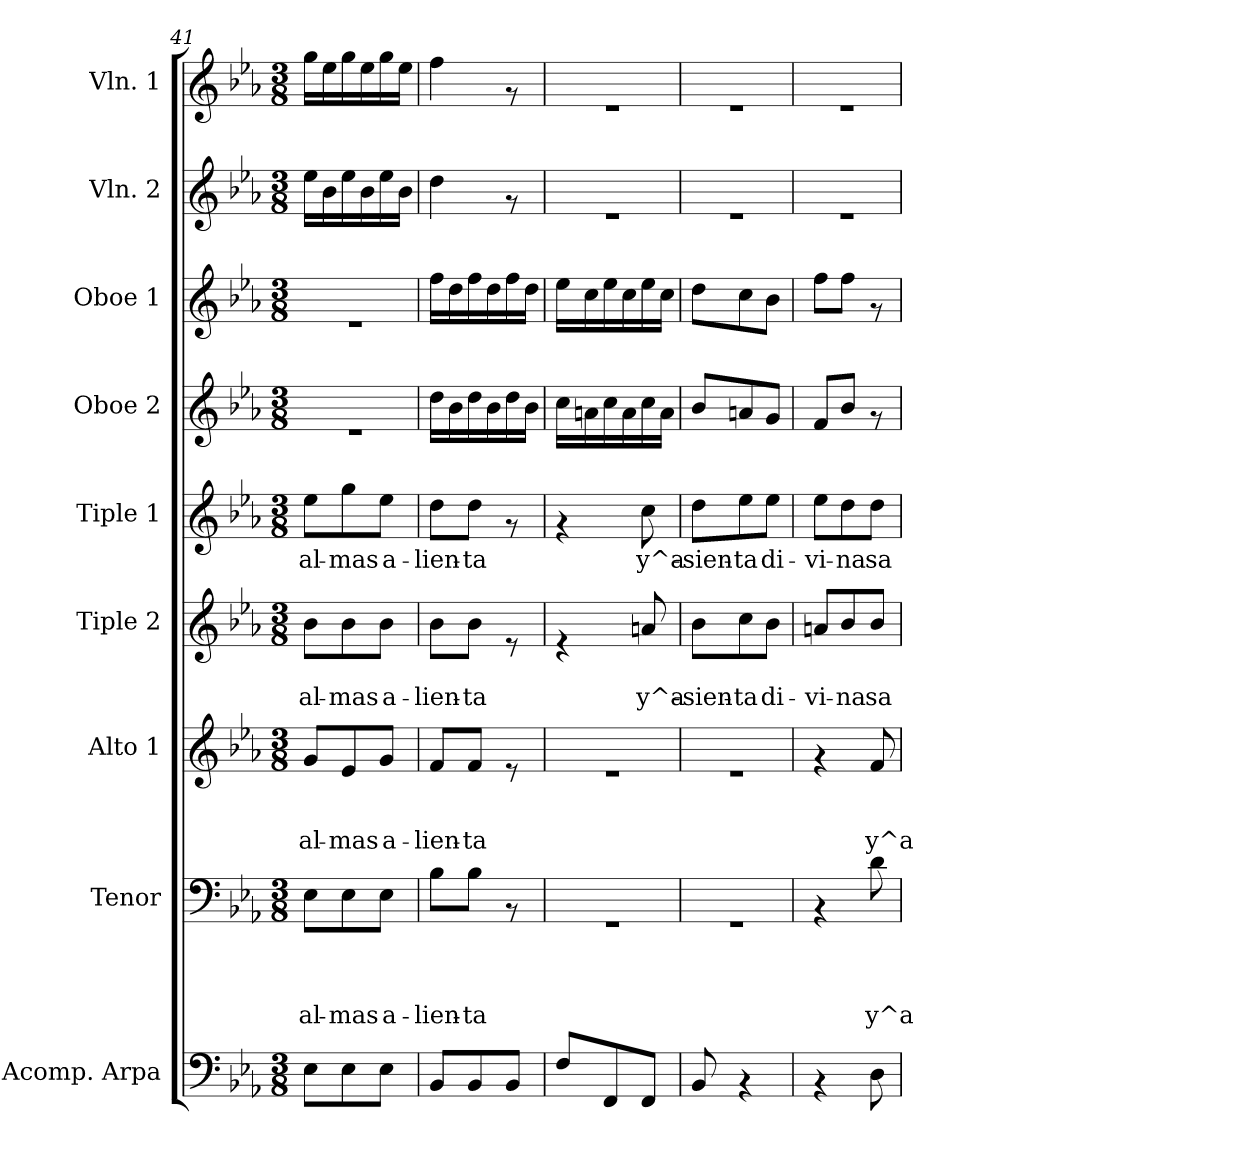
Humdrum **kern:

**kern	**kern	**text	**text	**text	**text	**kern	**text	**text	**text	**kern	**text	**text	**kern	**text	**kern	**kern	**kern	**kern
*part9	*part8	*part8	*part8	*part8	*part8	*part7	*part7	*part7	*part7	*part6	*part6	*part6	*part5	*part5	*part4	*part3	*part2	*part1
*staff9	*staff8	*staff8	*staff8	*staff8	*staff8	*staff7	*staff7	*staff7	*staff7	*staff6	*staff6	*staff6	*staff5	*staff5	*staff4	*staff3	*staff2	*staff1
*I"Acomp. Arpa	*I"Tenor	*	*	*	*	*I"Alto 1	*	*	*	*I"Tiple 2	*	*	*I"Tiple 1	*	*I"Oboe 2	*I"Oboe 1	*I"Vln. 2	*I"Vln. 1
*I'Acomp. Arpa	*I'Tenor	*	*	*	*	*I'Alto 1	*	*	*	*I'Tiple 2	*	*	*I'Tiple 1	*	*I'Oboe 2	*I'Oboe 1	*I'Vln. 2	*I'Vln. 1
*clefF4	*clefF4	*	*	*	*	*clefG2	*	*	*	*clefG2	*	*	*clefG2	*	*clefG2	*clefG2	*clefG2	*clefG2
*k[b-e-a-]	*k[b-e-a-]	*	*	*	*	*k[b-e-a-]	*	*	*	*k[b-e-a-]	*	*	*k[b-e-a-]	*	*k[b-e-a-]	*k[b-e-a-]	*k[b-e-a-]	*k[b-e-a-]
*E-:	*E-:	*	*	*	*	*E-:	*	*	*	*E-:	*	*	*E-:	*	*E-:	*E-:	*E-:	*E-:
*M3/8	*M3/8	*	*	*	*	*M3/8	*	*	*	*M3/8	*	*	*M3/8	*	*M3/8	*M3/8	*M3/8	*M3/8
=41	=41	=41	=41	=41	=41	=41	=41	=41	=41	=41	=41	=41	=41	=41	=41	=41	=41	=41
!	!	!	!	!	!LO:LY:b	!	!	!	!LO:LY:b	!	!	!LO:LY:b	!	!LO:LY:b	!	!	!	!
8E-\L	8E-\L	.	.	.	al-	8g/L	.	.	al-	8b-\L	.	al-	8ee-\L	al-	4.re	4.re	16ee-\LL	16gg\LL
.	.	.	.	.	.	.	.	.	.	.	.	.	.	.	.	.	16b-\	16ee-\
!	!	!	!	!	!LO:LY:b	!	!	!	!LO:LY:b	!	!	!LO:LY:b	!	!LO:LY:b	!	!	!	!
8E-\	8E-\	.	.	.	-mas	8e-/	.	.	-mas	8b-\	.	-mas	8gg\	-mas	.	.	16ee-\	16gg\
.	.	.	.	.	.	.	.	.	.	.	.	.	.	.	.	.	16b-\	16ee-\
!	!	!	!	!	!LO:LY:b	!	!	!	!LO:LY:b	!	!	!LO:LY:b	!	!LO:LY:b	!	!	!	!
8E-\J	8E-\J	.	.	.	a-	8g/J	.	.	a-	8b-\J	.	a-	8ee-\J	a-	.	.	16ee-\	16gg\
.	.	.	.	.	.	.	.	.	.	.	.	.	.	.	.	.	16b-\JJ	16ee-\JJ
!!LO:PB:g=z
=42	=42	=42	=42	=42	=42	=42	=42	=42	=42	=42	=42	=42	=42	=42	=42	=42	=42	=42
!	!	!	!	!	!LO:LY:b	!	!	!	!LO:LY:b	!	!	!LO:LY:b	!	!LO:LY:b	!	!	!	!
8BB-/L	8B-\L	.	.	.	-lien-	8f/L	.	.	-lien-	8b-\L	.	-lien-	8dd\L	-lien-	16dd\LL	16ff\LL	4dd\	4ff\
.	.	.	.	.	.	.	.	.	.	.	.	.	.	.	16b-\	16dd\	.	.
!	!	!	!	!	!LO:LY:b	!	!	!	!LO:LY:b	!	!	!LO:LY:b	!	!LO:LY:b	!	!	!	!
8BB-/	8B-\J	.	.	.	-ta	8f/J	.	.	-ta	8b-\J	.	-ta	8dd\J	-ta	16dd\	16ff\	.	.
.	.	.	.	.	.	.	.	.	.	.	.	.	.	.	16b-\	16dd\	.	.
8BB-/J	8rAA	.	.	.	.	8re	.	.	.	8re	.	.	8rf	.	16dd\	16ff\	8rf	8rf
.	.	.	.	.	.	.	.	.	.	.	.	.	.	.	16b-\JJ	16dd\JJ	.	.
=43	=43	=43	=43	=43	=43	=43	=43	=43	=43	=43	=43	=43	=43	=43	=43	=43	=43	=43
8F/L	4.rGG	.	.	.	.	4.re	.	.	.	4re	.	.	4rf	.	16cc\LL	16ee-\LL	4.re	4.re
.	.	.	.	.	.	.	.	.	.	.	.	.	.	.	16an\	16cc\	.	.
8FF/	.	.	.	.	.	.	.	.	.	.	.	.	.	.	16cc\	16ee-\	.	.
.	.	.	.	.	.	.	.	.	.	.	.	.	.	.	16a\	16cc\	.	.
!	!	!	!	!	!	!	!	!	!	!	!	!LO:LY:b	!	!LO:LY:b	!	!	!	!
8FF/J	.	.	.	.	.	.	.	.	.	8an/	.	y^a-	8cc\	y^a-	16cc\	16ee-\	.	.
.	.	.	.	.	.	.	.	.	.	.	.	.	.	.	16a\JJ	16cc\JJ	.	.
=44	=44	=44	=44	=44	=44	=44	=44	=44	=44	=44	=44	=44	=44	=44	=44	=44	=44	=44
!	!	!	!	!	!	!	!	!	!	!	!	!LO:LY:b	!	!LO:LY:b	!	!	!	!
8BB-/	4.rGG	.	.	.	.	4.re	.	.	.	8b-\L	.	-sien-	8dd\L	-sien-	8b-/L	8dd\L	4.re	4.re
!	!	!	!	!	!	!	!	!	!	!	!	!LO:LY:b	!	!LO:LY:b	!	!	!	!
4rAA	.	.	.	.	.	.	.	.	.	8cc\	.	-ta	8ee-\	-ta	8an/	8cc\	.	.
!	!	!	!	!	!	!	!	!	!	!	!	!LO:LY:b	!	!LO:LY:b	!	!	!	!
.	.	.	.	.	.	.	.	.	.	8b-\J	.	di-	8ee-\J	di-	8g/J	8b-\J	.	.
=45	=45	=45	=45	=45	=45	=45	=45	=45	=45	=45	=45	=45	=45	=45	=45	=45	=45	=45
!	!	!	!	!	!	!	!	!	!	!	!	!LO:LY:b	!	!LO:LY:b	!	!	!	!
4rAA	4rAA	.	.	.	.	4rf	.	.	.	8an/L	.	-vi-	8ee-\L	-vi-	8f/L	8ff\L	4.re	4.re
!	!	!	!	!	!	!	!	!	!	!	!	!LO:LY:b	!	!LO:LY:b	!	!	!	!
.	.	.	.	.	.	.	.	.	.	8b-/	.	-na	8dd\	-na	8b-/J	8ff\J	.	.
!	!	!	!	!	!LO:LY:b	!	!	!	!LO:LY:b	!	!	!LO:LY:b	!	!LO:LY:b	!	!	!	!
8D\	8d\	.	.	.	y^a-	8f/	.	.	y^a-	8b-/J	.	sa-	8dd\J	sa-	8rf	8rf	.	.
=	=	=	=	=	=	=	=	=	=	=	=	=	=	=	=	=	=	=
*-	*-	*-	*-	*-	*-	*-	*-	*-	*-	*-	*-	*-	*-	*-	*-	*-	*-	*-
